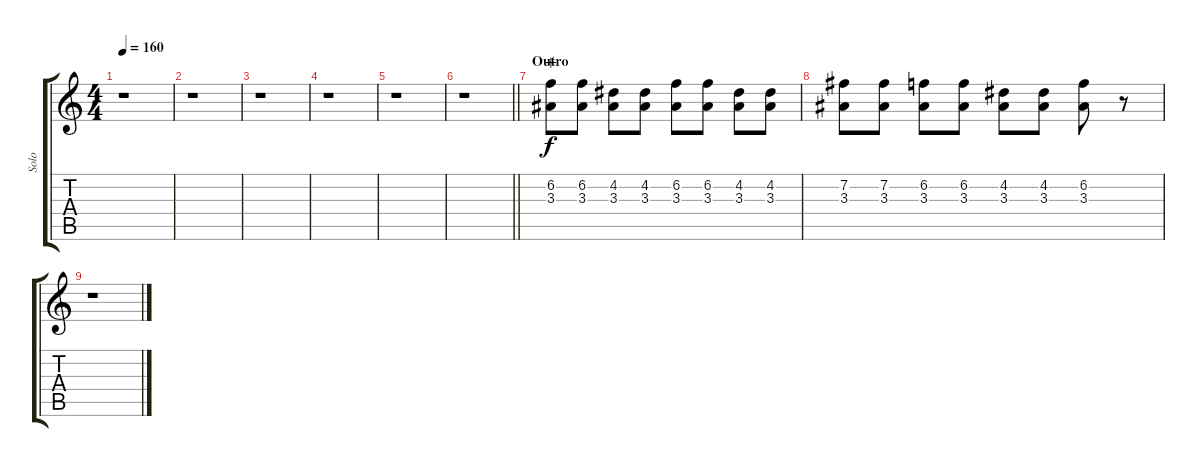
\track ("Solo" "Solo") {instrument overdrivenguitar}
\staff {score tabs}
\tuning (E4 B3 G3 D3 A2 D2) {hide}
\ts (4 4)
\tempo 160
\clef g2
\ks c
r.1{dy f} |
r.1 |
r.1 |
r.1 |
r.1 |
\barLineRight lightlight
r.1 |
\section ("" "Outro")
(6.2 3.3).8{volume 9 wahc} (6.2 3.3).8 (4.2 3.3).8 (4.2 3.3).8 (6.2 3.3).8 (6.2 3.3).8 (4.2 3.3).8 (4.2 3.3).8 |
(7.2 3.3).8 (7.2 3.3).8 (6.2 3.3).8 (6.2 3.3).8 (4.2 3.3).8 (4.2 3.3).8 (6.2 3.3).8 r.8 |
r.1
